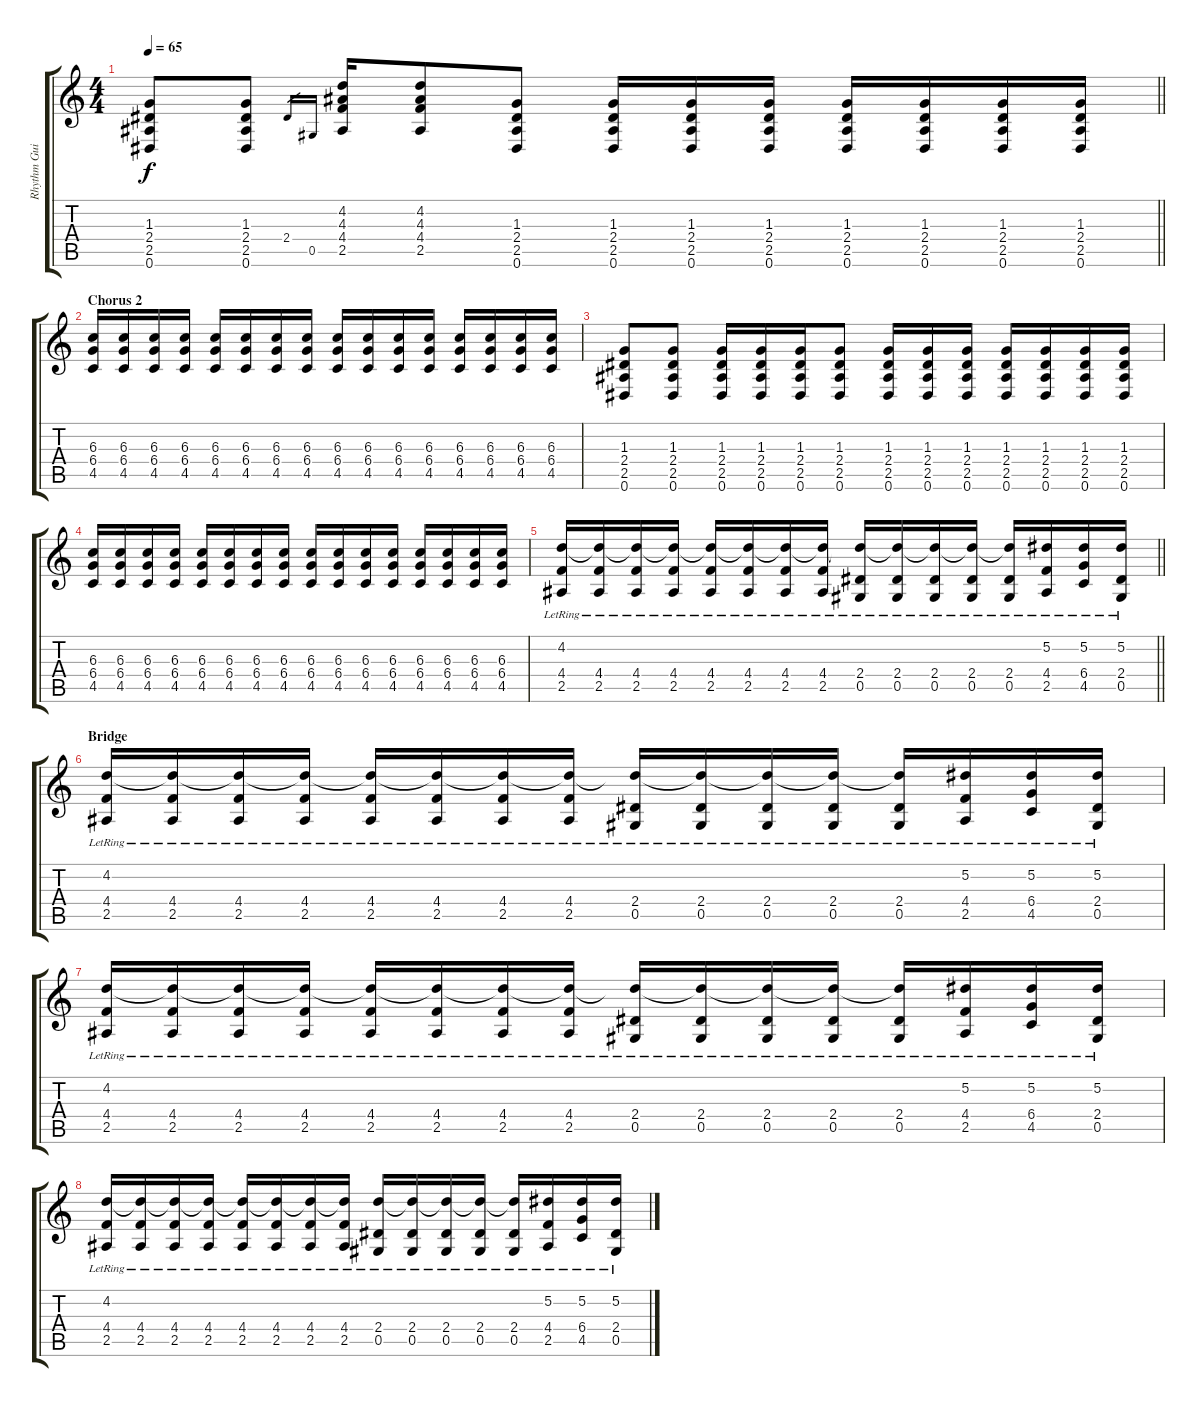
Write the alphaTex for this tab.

\track ("Rhythm Guitar #2" "Rhythm Gui") {instrument distortionguitar}
\staff {score tabs}
\tuning (Eb4 Bb3 Gb3 Db3 Ab2 Eb2) {hide}
\ts (4 4)
\tempo 65
\clef g2
\barLineRight lightlight
\ks c
(1.3 2.4 2.5 0.6).8{dy f} (1.3 2.4 2.5 0.6).8 2.4.16{gr} 0.5.16{gr} (4.2 4.3 4.4 2.5).16 (4.2 4.3 4.4 2.5).8 (1.3 2.4 2.5 0.6).8 (1.3 2.4 2.5 0.6).16 (1.3 2.4 2.5 0.6).16 (1.3 2.4 2.5 0.6).16 (1.3 2.4 2.5 0.6).16 (1.3 2.4 2.5 0.6).16 (1.3 2.4 2.5 0.6).16 (1.3 2.4 2.5 0.6).16 |
\section ("" "Chorus 2")
(6.3 6.4 4.5).16 (6.3 6.4 4.5).16 (6.3 6.4 4.5).16 (6.3 6.4 4.5).16 (6.3 6.4 4.5).16 (6.3 6.4 4.5).16 (6.3 6.4 4.5).16 (6.3 6.4 4.5).16 (6.3 6.4 4.5).16 (6.3 6.4 4.5).16 (6.3 6.4 4.5).16 (6.3 6.4 4.5).16 (6.3 6.4 4.5).16 (6.3 6.4 4.5).16 (6.3 6.4 4.5).16 (6.3 6.4 4.5).16 |
(1.3 2.4 2.5 0.6).8 (1.3 2.4 2.5 0.6).8 (1.3 2.4 2.5 0.6).16 (1.3 2.4 2.5 0.6).16 (1.3 2.4 2.5 0.6).16 (1.3 2.4 2.5 0.6).8 (1.3 2.4 2.5 0.6).16 (1.3 2.4 2.5 0.6).16 (1.3 2.4 2.5 0.6).16 (1.3 2.4 2.5 0.6).16 (1.3 2.4 2.5 0.6).16 (1.3 2.4 2.5 0.6).16 (1.3 2.4 2.5 0.6).16 |
(6.3 6.4 4.5).16 (6.3 6.4 4.5).16 (6.3 6.4 4.5).16 (6.3 6.4 4.5).16 (6.3 6.4 4.5).16 (6.3 6.4 4.5).16 (6.3 6.4 4.5).16 (6.3 6.4 4.5).16 (6.3 6.4 4.5).16 (6.3 6.4 4.5).16 (6.3 6.4 4.5).16 (6.3 6.4 4.5).16 (6.3 6.4 4.5).16 (6.3 6.4 4.5).16 (6.3 6.4 4.5).16 (6.3 6.4 4.5).16 |
\barLineRight lightlight
(4.2{lr} 4.4{lr} 2.5{lr}).16 (4.2{t} 4.4{lr} 2.5{lr}).16 (4.2{t} 4.4{lr} 2.5{lr}).16 (4.2{t} 4.4{lr} 2.5{lr}).16 (4.2{t} 4.4{lr} 2.5{lr}).16 (4.2{t} 4.4{lr} 2.5{lr}).16 (4.2{t} 4.4{lr} 2.5{lr}).16 (4.2{t} 4.4{lr} 2.5{lr}).16 (4.2{t} 2.4{lr} 0.5{lr}).16 (4.2{t} 2.4{lr} 0.5{lr}).16 (4.2{t} 2.4{lr} 0.5{lr}).16 (4.2{t} 2.4{lr} 0.5{lr}).16 (4.2{t} 2.4{lr} 0.5{lr}).16 (5.2{lr} 4.4{lr} 2.5{lr}).16 (5.2{lr} 6.4{lr} 4.5{lr}).16 (5.2{lr} 2.4{lr} 0.5{lr}).16 |
\section ("" "Bridge")
(4.2{lr} 4.4{lr} 2.5{lr}).16 (4.2{t} 4.4{lr} 2.5{lr}).16 (4.2{t} 4.4{lr} 2.5{lr}).16 (4.2{t} 4.4{lr} 2.5{lr}).16 (4.2{t} 4.4{lr} 2.5{lr}).16 (4.2{t} 4.4{lr} 2.5{lr}).16 (4.2{t} 4.4{lr} 2.5{lr}).16 (4.2{t} 4.4{lr} 2.5{lr}).16 (4.2{t} 2.4{lr} 0.5{lr}).16 (4.2{t} 2.4{lr} 0.5{lr}).16 (4.2{t} 2.4{lr} 0.5{lr}).16 (4.2{t} 2.4{lr} 0.5{lr}).16 (4.2{t} 2.4{lr} 0.5{lr}).16 (5.2{lr} 4.4{lr} 2.5{lr}).16 (5.2{lr} 6.4{lr} 4.5{lr}).16 (5.2{lr} 2.4{lr} 0.5{lr}).16 |
(4.2{lr} 4.4{lr} 2.5{lr}).16 (4.2{t} 4.4{lr} 2.5{lr}).16 (4.2{t} 4.4{lr} 2.5{lr}).16 (4.2{t} 4.4{lr} 2.5{lr}).16 (4.2{t} 4.4{lr} 2.5{lr}).16 (4.2{t} 4.4{lr} 2.5{lr}).16 (4.2{t} 4.4{lr} 2.5{lr}).16 (4.2{t} 4.4{lr} 2.5{lr}).16 (4.2{t} 2.4{lr} 0.5{lr}).16 (4.2{t} 2.4{lr} 0.5{lr}).16 (4.2{t} 2.4{lr} 0.5{lr}).16 (4.2{t} 2.4{lr} 0.5{lr}).16 (4.2{t} 2.4{lr} 0.5{lr}).16 (5.2{lr} 4.4{lr} 2.5{lr}).16 (5.2{lr} 6.4{lr} 4.5{lr}).16 (5.2{lr} 2.4{lr} 0.5{lr}).16 |
(4.2{lr} 4.4{lr} 2.5{lr}).16 (4.2{t} 4.4{lr} 2.5{lr}).16 (4.2{t} 4.4{lr} 2.5{lr}).16 (4.2{t} 4.4{lr} 2.5{lr}).16 (4.2{t} 4.4{lr} 2.5{lr}).16 (4.2{t} 4.4{lr} 2.5{lr}).16 (4.2{t} 4.4{lr} 2.5{lr}).16 (4.2{t} 4.4{lr} 2.5{lr}).16 (4.2{t} 2.4{lr} 0.5{lr}).16 (4.2{t} 2.4{lr} 0.5{lr}).16 (4.2{t} 2.4{lr} 0.5{lr}).16 (4.2{t} 2.4{lr} 0.5{lr}).16 (4.2{t} 2.4{lr} 0.5{lr}).16 (5.2{lr} 4.4{lr} 2.5{lr}).16 (5.2{lr} 6.4{lr} 4.5{lr}).16 (5.2{lr} 2.4{lr} 0.5{lr}).16
